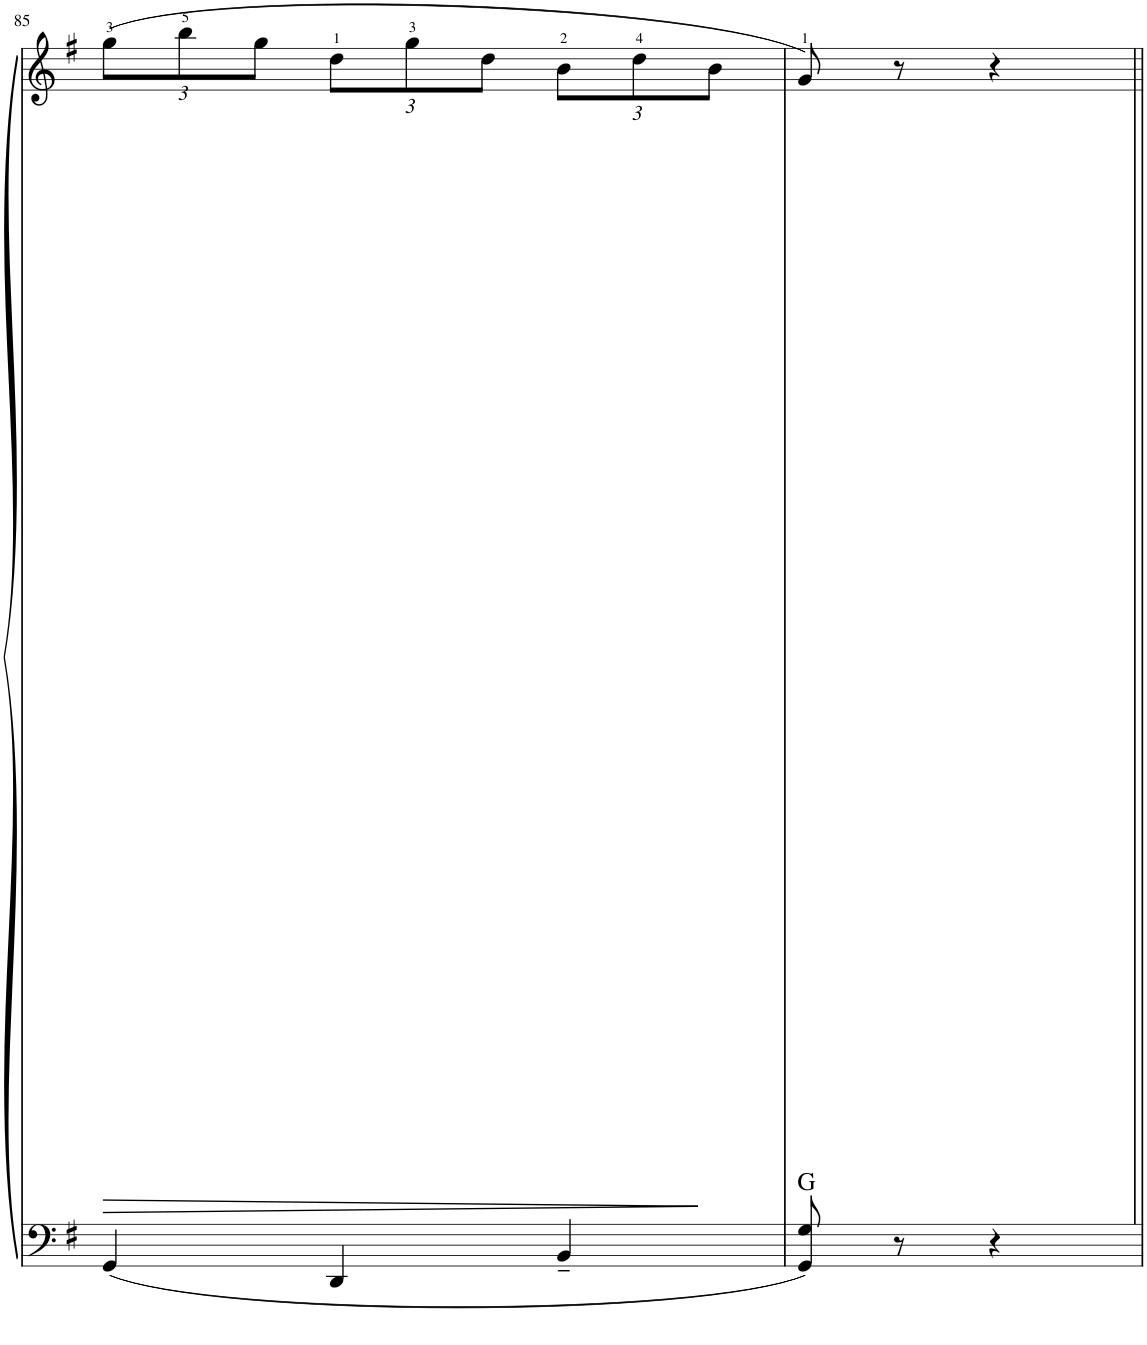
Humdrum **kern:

**kern	**kern	**dynam	**harte
*part1	*part1	*part1	*part1
*staff2	*staff1	*staff1/2	*
*I"Accordion	*	*	*
*I'Acc	*	*	*
!!LO:PB:g=z
*clefF4	*clefG2	*	*
*k[f#]	*k[f#]	*	*
*M3/4	*M3/4	*	*
*	*Xbrackettup	*	*
=85	=85	=85	=85
!	!	!LO:HP:b	!
4GG/	(12gg\L	>	.
.	12bb\	.	.
.	12gg\J	.	.
4DD/	12dd\L	.	.
.	12gg\	.	.
.	12dd\J	.	.
4BB~/	12b\L	.	.
.	12dd\	.	.
.	12b\J	]	.
=86	=86	=86	=86
8GG/ 8G/	8g/)	.	G:maj
8r	8r	.	.
4r	4r	.	.
=||	=||	=||	=||
*-	*-	*-	*-
